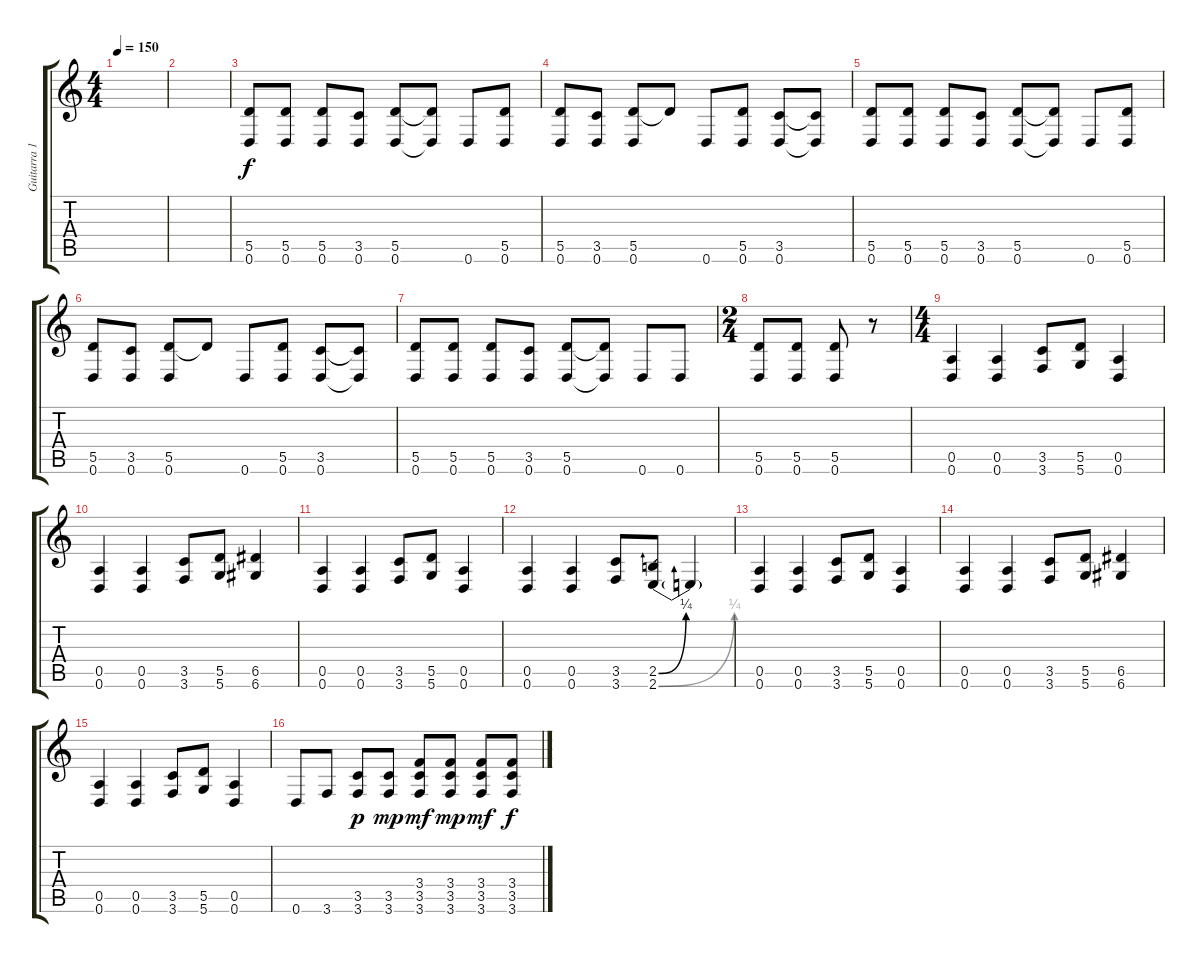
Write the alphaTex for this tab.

\track ("Guitarra 1" "Guitarra 1") {instrument distortionguitar}
\staff {score tabs}
\tuning (E4 B3 G3 D3 A2 D2) {hide}
\ts (4 4)
\tempo 150
\clef g2
\ks c
|
|
(5.5 0.6).8 (5.5 0.6).8 (5.5 0.6).8 (3.5 0.6).8 (5.5 0.6).8 (5.5{t} 0.6{t}).8 0.6.8 (5.5 0.6).8 |
(5.5 0.6).8 (3.5 0.6).8 (5.5 0.6).8 5.5{t}.8 0.6.8 (5.5 0.6).8 (3.5 0.6).8 (3.5{t} 0.6{t}).8 |
(5.5 0.6).8 (5.5 0.6).8 (5.5 0.6).8 (3.5 0.6).8 (5.5 0.6).8 (5.5{t} 0.6{t}).8 0.6.8 (5.5 0.6).8 |
(5.5 0.6).8 (3.5 0.6).8 (5.5 0.6).8 5.5{t}.8 0.6.8 (5.5 0.6).8 (3.5 0.6).8 (3.5{t} 0.6{t}).8 |
(5.5 0.6).8 (5.5 0.6).8 (5.5 0.6).8 (3.5 0.6).8 (5.5 0.6).8 (5.5{t} 0.6{t}).8 0.6.8 0.6.8 |
\ts (2 4)
(5.5 0.6).8 (5.5 0.6).8 (5.5 0.6).8 r.8 |
\ts (4 4)
(0.5 0.6).4 (0.5 0.6).4 (3.5 3.6).8 (5.5 5.6).8 (0.5 0.6).4 |
(0.5 0.6).4 (0.5 0.6).4 (3.5 3.6).8 (5.5 5.6).8 (6.5 6.6).4 |
(0.5 0.6).4 (0.5 0.6).4 (3.5 3.6).8 (5.5 5.6).8 (0.5 0.6).4 |
(0.5 0.6).4 (0.5 0.6).4 (3.5 3.6).8 (2.5{be (bend 0 0 60 1)} 2.6{be (bend 0 0 60 1)}).8 2.6{t}.4 |
(0.5 0.6).4 (0.5 0.6).4 (3.5 3.6).8 (5.5 5.6).8 (0.5 0.6).4 |
(0.5 0.6).4 (0.5 0.6).4 (3.5 3.6).8 (5.5 5.6).8 (6.5 6.6).4 |
(0.5 0.6).4 (0.5 0.6).4 (3.5 3.6).8 (5.5 5.6).8 (0.5 0.6).4 |
0.6.8 3.6.8 (3.5 3.6).8{dy p} (3.5 3.6).8{dy mp} (3.4 3.5 3.6).8{dy mf} (3.4 3.5 3.6).8{dy mp} (3.4 3.5 3.6).8{dy mf} (3.4 3.5 3.6).8{dy f}
